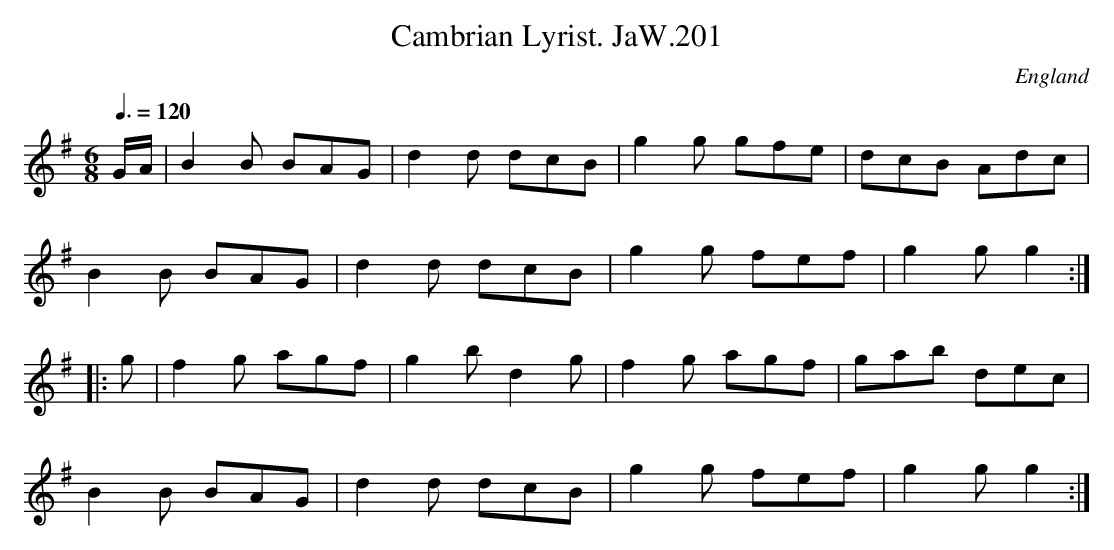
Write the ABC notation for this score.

X:1
T:Cambrian Lyrist. JaW.201
L:1/8
M:6/8
O:England
Q:3/8=120
K:G
G/A/|B2B BAG|d2d dcB|g2g gfe|dcB Adc|!
B2B BAG|d2d dcB|g2g fef|g2g g2:|!
|:g|f2g agf|g2b d2g|f2g agf|gab dec|!
B2B BAG|d2d dcB|g2g fef|g2g g2:|
